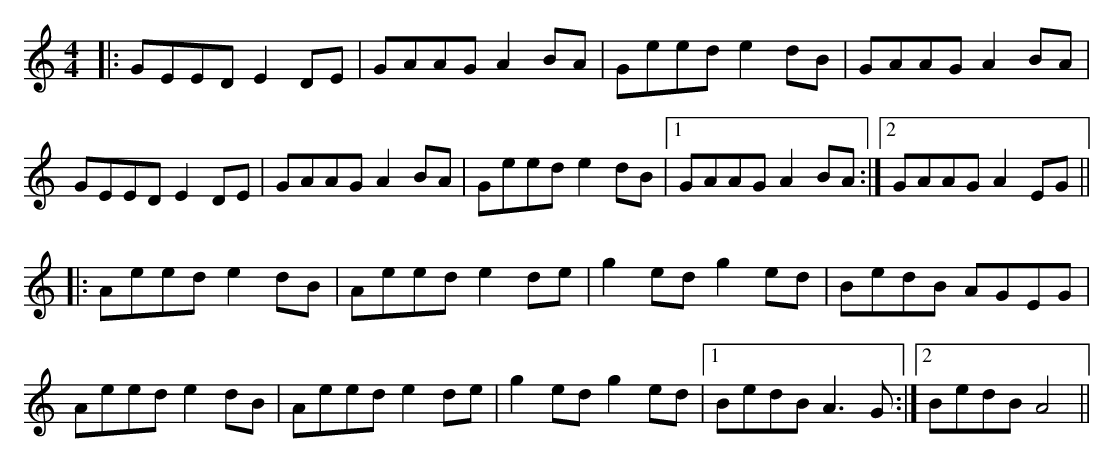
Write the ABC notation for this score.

X:1
M:4/4
K:Amin
|:GEED E2 DE|GAAG A2 BA|Geed e2 dB|GAAG A2 BA|
GEED E2 DE|GAAG A2 BA|Geed e2 dB|1 GAAG A2 BA:|2 GAAG A2 EG||
|:Aeed e2 dB|Aeed e2 de|g2 ed g2 ed|BedB AGEG|
Aeed e2 dB|Aeed e2 de|g2 ed g2 ed|1 BedB A3 G:|2 BedB A4||
